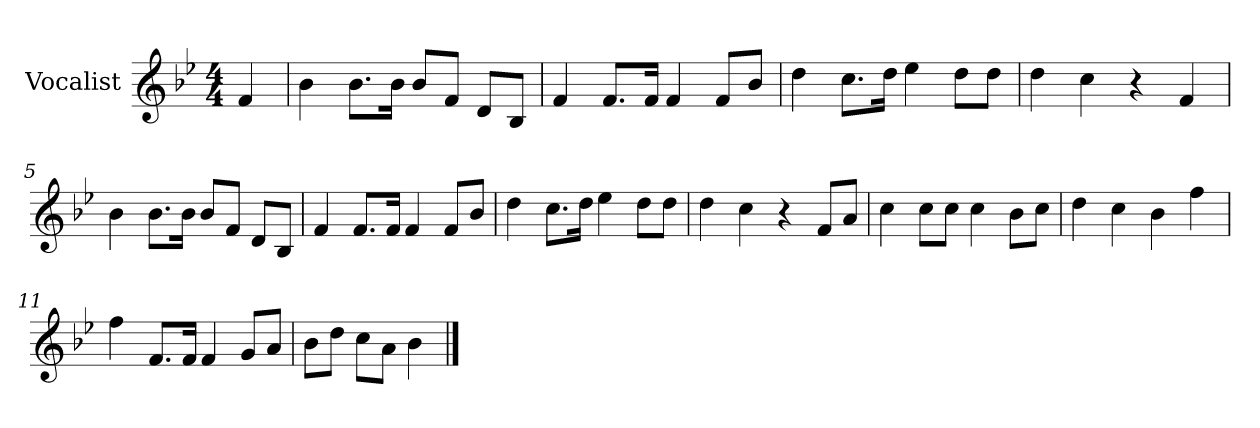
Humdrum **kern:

**kern
*part1
*staff1
*I"Vocalist
*k[b-e-]
*B-:
*M4/4
=
4f
=1
4b-
8.b-L
16b-Jk
8b-L
8fJ
8dL
8B-J
=2
4f
8.fL
16fJk
4f
8fL
8b-J
=3
4dd
8.ccL
16ddJk
4ee-
8ddL
8ddJ
=4
4dd
4cc
4r
4f
=5
4b-
8.b-L
16b-Jk
8b-L
8fJ
8dL
8B-J
=6
4f
8.fL
16fJk
4f
8fL
8b-J
=7
4dd
8.ccL
16ddJk
4ee-
8ddL
8ddJ
=8
4dd
4cc
4r
8fL
8aJ
=9
4cc
8ccL
8ccJ
4cc
8b-L
8ccJ
=10
4dd
4cc
4b-
4ff
=11
4ff
8.fL
16fJk
4f
8gL
8aJ
=12
8b-L
8ddJ
8ccL
8aJ
4b-
==
*-
